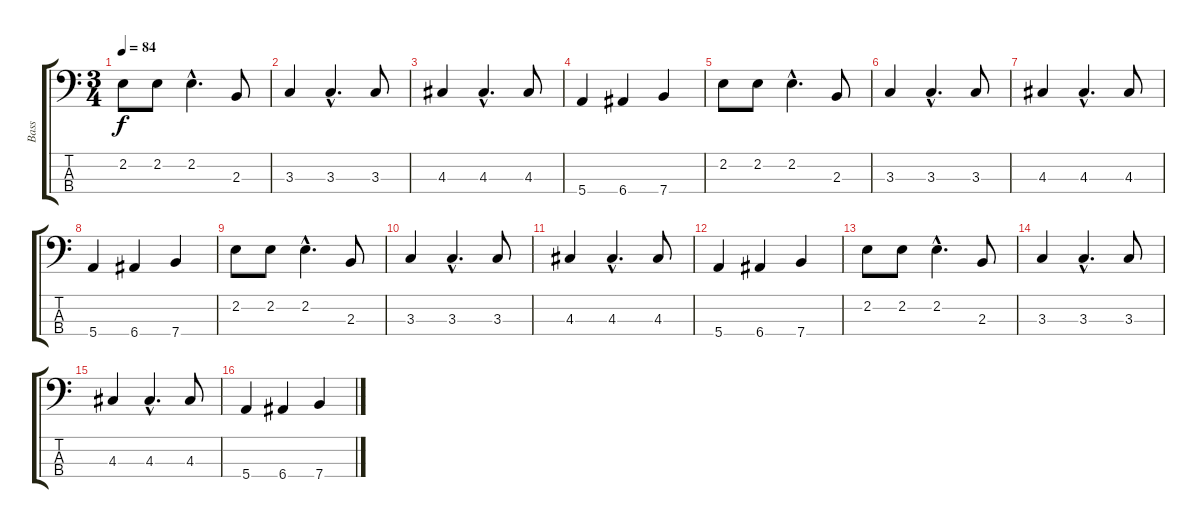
\track ("Bass" "Bass") {instrument electricbassfinger}
\staff {score tabs}
\tuning (G2 D2 A1 E1) {hide}
\ts (3 4)
\tempo 84
\clef f4
\ks c
2.2.8{dy f} 2.2.8 2.2{hac}.4{d} 2.3.8 |
3.3.4 3.3{hac}.4{d} 3.3.8 |
4.3.4 4.3{hac}.4{d} 4.3.8 |
5.4.4 6.4.4 7.4.4 |
2.2.8 2.2.8 2.2{hac}.4{d} 2.3.8 |
3.3.4 3.3{hac}.4{d} 3.3.8 |
4.3.4 4.3{hac}.4{d} 4.3.8 |
5.4.4 6.4.4 7.4.4 |
2.2.8 2.2.8 2.2{hac}.4{d} 2.3.8 |
3.3.4 3.3{hac}.4{d} 3.3.8 |
4.3.4 4.3{hac}.4{d} 4.3.8 |
5.4.4 6.4.4 7.4.4 |
2.2.8 2.2.8 2.2{hac}.4{d} 2.3.8 |
3.3.4 3.3{hac}.4{d} 3.3.8 |
4.3.4 4.3{hac}.4{d} 4.3.8 |
5.4.4 6.4.4 7.4.4
